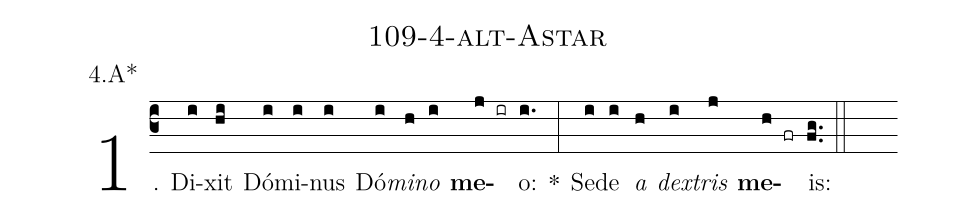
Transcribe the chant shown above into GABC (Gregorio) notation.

name: 109-4-alt-Astar;
annotation: 4.A*;
%%
(c3)1. Di(i)xit(hi) Dó(i)mi(i)nus(i) Dó(i)<i>mi</i>(h)<i>no</i>(i) <b>me</b>(j ir)o:(i.) *(:) Se(i)de(i) <i>a</i>(h) <i>dex</i>(i)<i>tris</i>(j) <b>me</b>(h fr)is:(fg..) (::)
